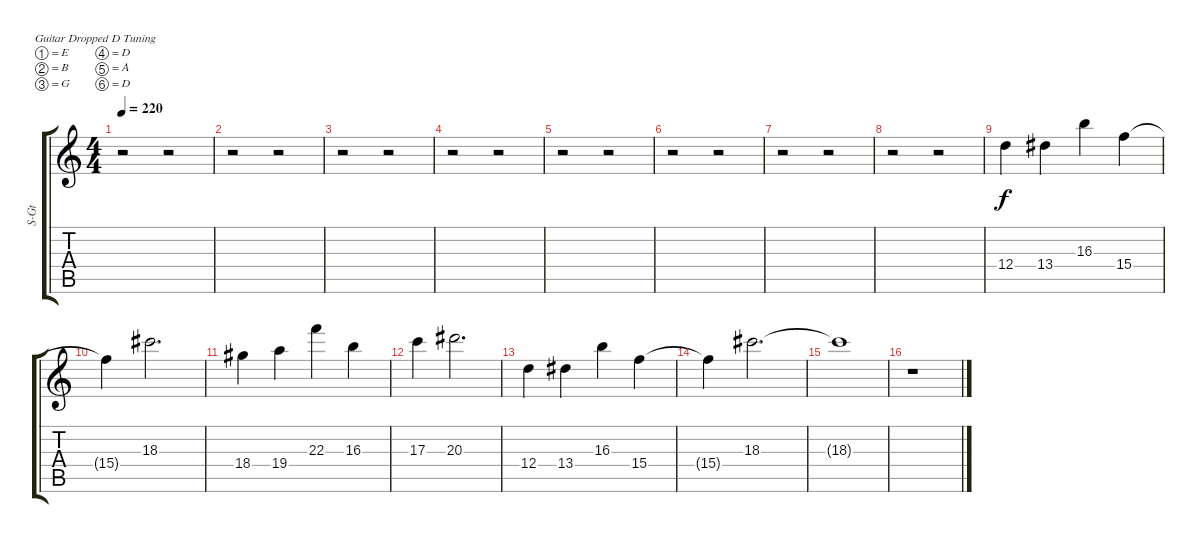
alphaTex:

\bracketExtendMode groupsimilarinstruments
\otherSystemsTrackNameOrientation horizontal
\track ("Keyboards" "S-Gt") {instrument stringensemble1}
\staff {score tabs}
\tuning (E4 B3 G3 D3 A2 D2)
\displaytranspose 12
\ts (4 4)
\tempo 220
\clef g2
\ks c
r.2{dy f beam Down} r.2{beam Down} |
r.2{beam Down} r.2{beam Down} |
r.2{beam Down} r.2{beam Down} |
r.2{beam Down} r.2{beam Down} |
r.2{beam Down} r.2{beam Down} |
r.2{beam Down} r.2{beam Down} |
r.2{beam Down} r.2{beam Down} |
r.2{beam Down} r.2{beam Down} |
12.4.4{instrument stringensemble1 beam Down} 13.4{acc #}.4{beam Down} 16.3.4{beam Down} 15.4.4{beam Down} |
15.4{t}.4{beam Down} 18.3{acc #}.2{d beam Down} |
18.4{acc #}.4{beam Down} 19.4.4{beam Down} 22.3.4{beam Down} 16.3.4{beam Down} |
17.3.4{beam Down} 20.3{acc #}.2{d beam Down} |
12.4.4{beam Down} 13.4{acc #}.4{beam Down} 16.3.4{beam Down} 15.4.4{beam Down} |
15.4{t}.4{beam Down} 18.3{acc #}.2{d beam Down} |
18.3{t acc #}.1{beam Down} |
r.1{beam Down}
